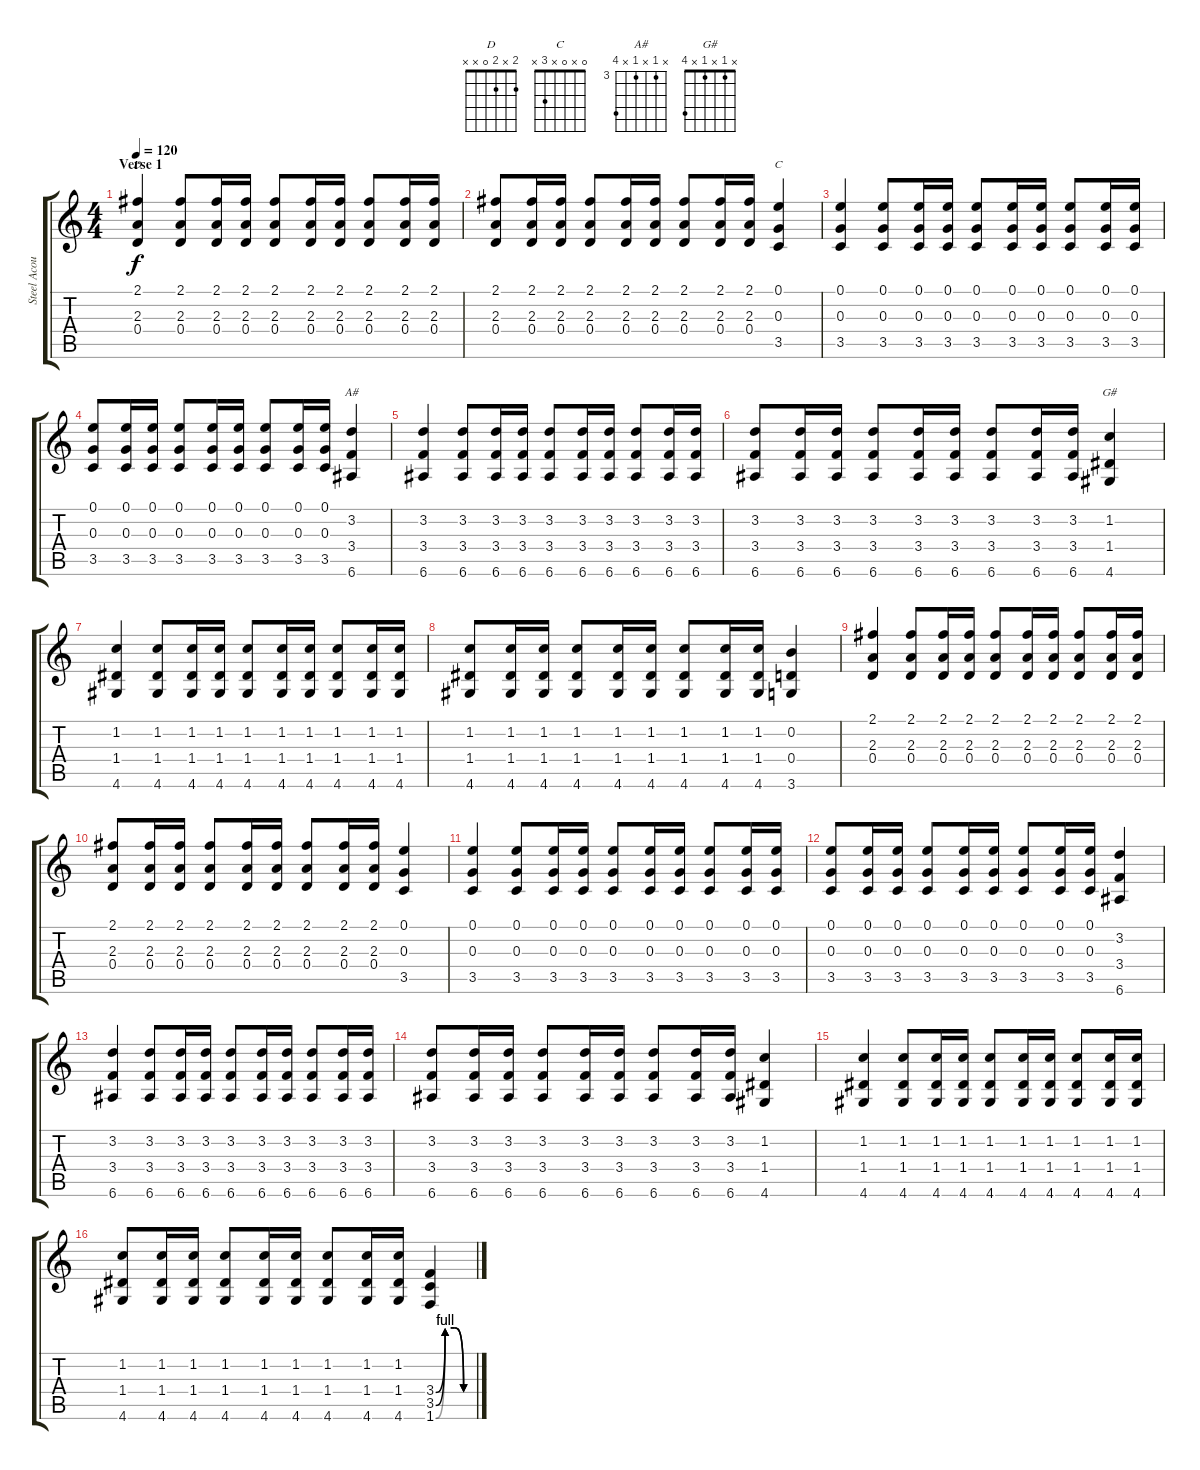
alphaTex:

\track ("Steel Acoustic" "Steel Acou") {instrument acousticguitarsteel}
\staff {score tabs}
\tuning (E4 B3 G3 D3 A2 E2) {hide}
\chord ("D" 2 x 2 0 x x)
\chord ("C" 0 x 0 x 3 x)
\chord ("A#" x 3 x 3 x 6) {firstfret 3}
\chord ("G#" x 1 x 1 x 4)
\ts (4 4)
\section ("" "Verse 1")
\tempo 120
\clef g2
\ks c
(2.1 2.3 0.4).4{ch "D" dy f} (2.1 2.3 0.4).8 (2.1 2.3 0.4).16 (2.1 2.3 0.4).16 (2.1 2.3 0.4).8 (2.1 2.3 0.4).16 (2.1 2.3 0.4).16 (2.1 2.3 0.4).8 (2.1 2.3 0.4).16 (2.1 2.3 0.4).16 |
(2.1 2.3 0.4).8 (2.1 2.3 0.4).16 (2.1 2.3 0.4).16 (2.1 2.3 0.4).8 (2.1 2.3 0.4).16 (2.1 2.3 0.4).16 (2.1 2.3 0.4).8 (2.1 2.3 0.4).16 (2.1 2.3 0.4).16 (0.1 0.3 3.5).4{ch "C"} |
(0.1 0.3 3.5).4 (0.1 0.3 3.5).8 (0.1 0.3 3.5).16 (0.1 0.3 3.5).16 (0.1 0.3 3.5).8 (0.1 0.3 3.5).16 (0.1 0.3 3.5).16 (0.1 0.3 3.5).8 (0.1 0.3 3.5).16 (0.1 0.3 3.5).16 |
(0.1 0.3 3.5).8 (0.1 0.3 3.5).16 (0.1 0.3 3.5).16 (0.1 0.3 3.5).8 (0.1 0.3 3.5).16 (0.1 0.3 3.5).16 (0.1 0.3 3.5).8 (0.1 0.3 3.5).16 (0.1 0.3 3.5).16 (3.2 3.4 6.6).4{ch "A#"} |
(3.2 3.4 6.6).4 (3.2 3.4 6.6).8 (3.2 3.4 6.6).16 (3.2 3.4 6.6).16 (3.2 3.4 6.6).8 (3.2 3.4 6.6).16 (3.2 3.4 6.6).16 (3.2 3.4 6.6).8 (3.2 3.4 6.6).16 (3.2 3.4 6.6).16 |
(3.2 3.4 6.6).8 (3.2 3.4 6.6).16 (3.2 3.4 6.6).16 (3.2 3.4 6.6).8 (3.2 3.4 6.6).16 (3.2 3.4 6.6).16 (3.2 3.4 6.6).8 (3.2 3.4 6.6).16 (3.2 3.4 6.6).16 (1.2 1.4 4.6).4{ch "G#"} |
(1.2 1.4 4.6).4 (1.2 1.4 4.6).8 (1.2 1.4 4.6).16 (1.2 1.4 4.6).16 (1.2 1.4 4.6).8 (1.2 1.4 4.6).16 (1.2 1.4 4.6).16 (1.2 1.4 4.6).8 (1.2 1.4 4.6).16 (1.2 1.4 4.6).16 |
(1.2 1.4 4.6).8 (1.2 1.4 4.6).16 (1.2 1.4 4.6).16 (1.2 1.4 4.6).8 (1.2 1.4 4.6).16 (1.2 1.4 4.6).16 (1.2 1.4 4.6).8 (1.2 1.4 4.6).16 (1.2 1.4 4.6).16 (0.2 0.4 3.6).4 |
(2.1 2.3 0.4).4 (2.1 2.3 0.4).8 (2.1 2.3 0.4).16 (2.1 2.3 0.4).16 (2.1 2.3 0.4).8 (2.1 2.3 0.4).16 (2.1 2.3 0.4).16 (2.1 2.3 0.4).8 (2.1 2.3 0.4).16 (2.1 2.3 0.4).16 |
(2.1 2.3 0.4).8 (2.1 2.3 0.4).16 (2.1 2.3 0.4).16 (2.1 2.3 0.4).8 (2.1 2.3 0.4).16 (2.1 2.3 0.4).16 (2.1 2.3 0.4).8 (2.1 2.3 0.4).16 (2.1 2.3 0.4).16 (0.1 0.3 3.5).4 |
(0.1 0.3 3.5).4 (0.1 0.3 3.5).8 (0.1 0.3 3.5).16 (0.1 0.3 3.5).16 (0.1 0.3 3.5).8 (0.1 0.3 3.5).16 (0.1 0.3 3.5).16 (0.1 0.3 3.5).8 (0.1 0.3 3.5).16 (0.1 0.3 3.5).16 |
(0.1 0.3 3.5).8 (0.1 0.3 3.5).16 (0.1 0.3 3.5).16 (0.1 0.3 3.5).8 (0.1 0.3 3.5).16 (0.1 0.3 3.5).16 (0.1 0.3 3.5).8 (0.1 0.3 3.5).16 (0.1 0.3 3.5).16 (3.2 3.4 6.6).4 |
(3.2 3.4 6.6).4 (3.2 3.4 6.6).8 (3.2 3.4 6.6).16 (3.2 3.4 6.6).16 (3.2 3.4 6.6).8 (3.2 3.4 6.6).16 (3.2 3.4 6.6).16 (3.2 3.4 6.6).8 (3.2 3.4 6.6).16 (3.2 3.4 6.6).16 |
(3.2 3.4 6.6).8 (3.2 3.4 6.6).16 (3.2 3.4 6.6).16 (3.2 3.4 6.6).8 (3.2 3.4 6.6).16 (3.2 3.4 6.6).16 (3.2 3.4 6.6).8 (3.2 3.4 6.6).16 (3.2 3.4 6.6).16 (1.2 1.4 4.6).4 |
(1.2 1.4 4.6).4 (1.2 1.4 4.6).8 (1.2 1.4 4.6).16 (1.2 1.4 4.6).16 (1.2 1.4 4.6).8 (1.2 1.4 4.6).16 (1.2 1.4 4.6).16 (1.2 1.4 4.6).8 (1.2 1.4 4.6).16 (1.2 1.4 4.6).16 |
(1.2 1.4 4.6).8 (1.2 1.4 4.6).16 (1.2 1.4 4.6).16 (1.2 1.4 4.6).8 (1.2 1.4 4.6).16 (1.2 1.4 4.6).16 (1.2 1.4 4.6).8 (1.2 1.4 4.6).16 (1.2 1.4 4.6).16 (3.4{be (custom 0 0 15 4 30 4 45 0 60 0)} 3.5{be (custom 0 0 15 4 30 4 45 0 60 0)} 1.6{be (custom 0 0 15 4 30 4 45 0 60 0)}).4
